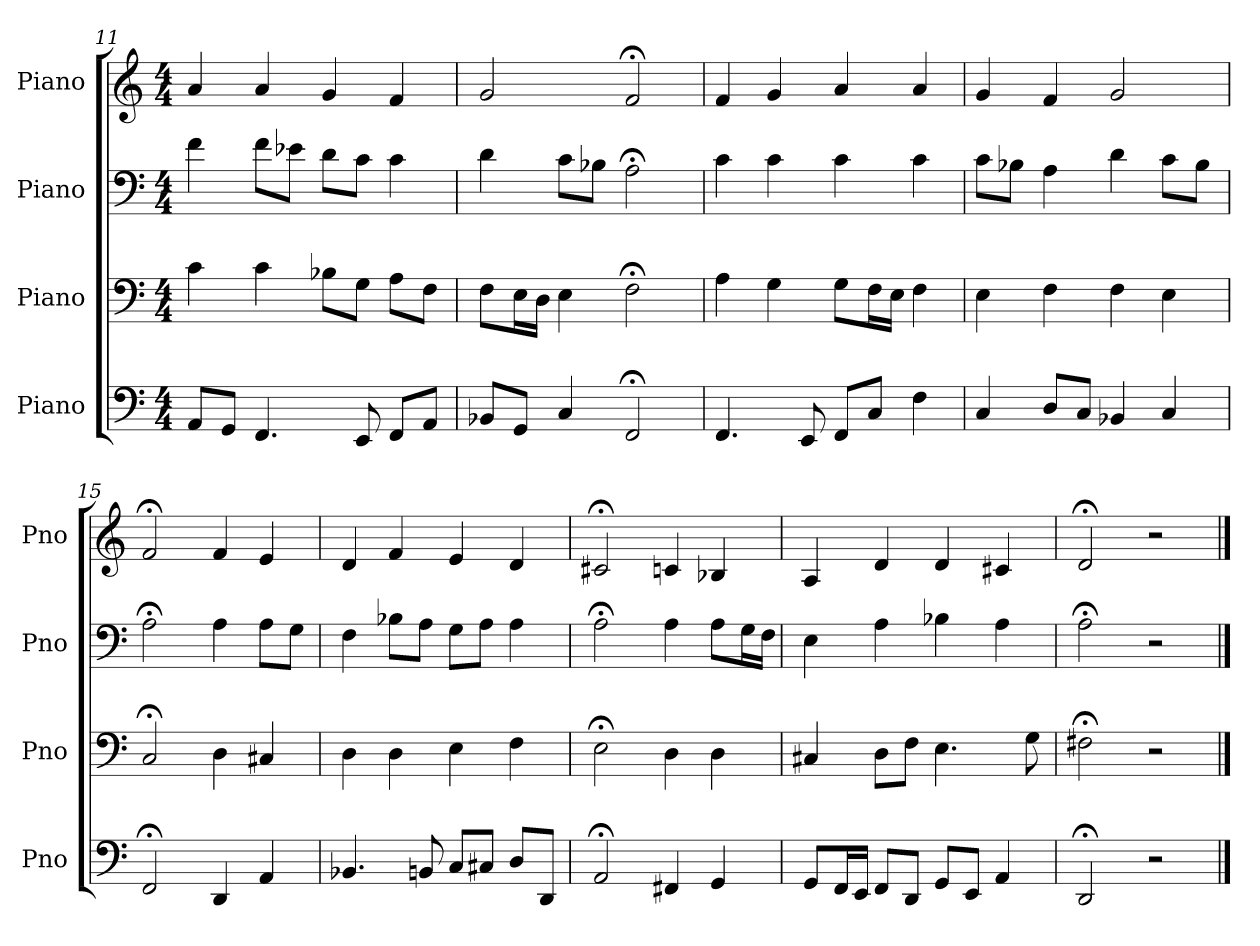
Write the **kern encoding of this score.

**kern	**kern	**kern	**kern
*part4	*part3	*part2	*part1
*staff4	*staff3	*staff2	*staff1
*I"Piano	*I"Piano	*I"Piano	*I"Piano
*I'Pno	*I'Pno	*I'Pno	*I'Pno
*clefF4	*clefF4	*clefF4	*clefG2
*k[]	*k[]	*k[]	*k[]
*M4/4	*M4/4	*M4/4	*M4/4
=11	=11	=11	=11
8AA/L	4c\	4f\	4a/
8GG/J	.	.	.
4.FF/	4c\	8f\L	4a/
.	.	8e-X\J	.
.	8B-X\L	8d\L	4g/
8EE/	8G\J	8c\J	.
8FF/L	8A\L	4c\	4f/
8AA/J	8F\J	.	.
=12	=12	=12	=12
8BB-X/L	8F\L	4d\	2g/
8GG/J	16E\L	.	.
.	16D\JJ	.	.
4C/	4E\	8c\L	.
.	.	8B-X\J	.
2FF;</	2F;<\	2A;<\	2f;</
=13	=13	=13	=13
4.FF/	4A\	4c\	4f/
.	4G\	4c\	4g/
8EE/	.	.	.
8FF/L	8G\L	4c\	4a/
8C/J	16F\L	.	.
.	16E\JJ	.	.
4F\	4F\	4c\	4a/
=14	=14	=14	=14
4C/	4E\	8c\L	4g/
.	.	8B-X\J	.
8D/L	4F\	4A\	4f/
8C/J	.	.	.
4BB-X/	4F\	4d\	2g/
4C/	4E\	8c\L	.
.	.	8B-\J	.
=15	=15	=15	=15
2FF;</	2C;</	2A;<\	2f;</
4DD/	4D\	4A\	4f/
4AA/	4C#X/	8A\L	4e/
.	.	8G\J	.
=16	=16	=16	=16
4.BB-X/	4D\	4F\	4d/
.	4D\	8B-X\L	4f/
8BBn/	.	8A\J	.
8C/L	4E\	8G\L	4e/
8C#X/J	.	8A\J	.
8D/L	4F\	4A\	4d/
8DD/J	.	.	.
=17	=17	=17	=17
2AA;</	2E;<\	2A;<\	2c#X;</
4FF#X/	4D\	4A\	4cn/
4GG/	4D\	8A\L	4B-X/
.	.	16G\L	.
.	.	16F\JJ	.
=18	=18	=18	=18
8GG/L	4C#X/	4E\	4A/
16FF/L	.	.	.
16EE/JJ	.	.	.
8FF/L	8D\L	4A\	4d/
8DD/J	8F\J	.	.
8GG/L	4.E\	4B-X\	4d/
8EE/J	.	.	.
4AA/	.	4A\	4c#X/
.	8G\	.	.
=19	=19	=19	=19
2DD;</	2F#X;<\	2A;<\	2d;</
2r	2r	2r	2r
==	==	==	==
*-	*-	*-	*-
